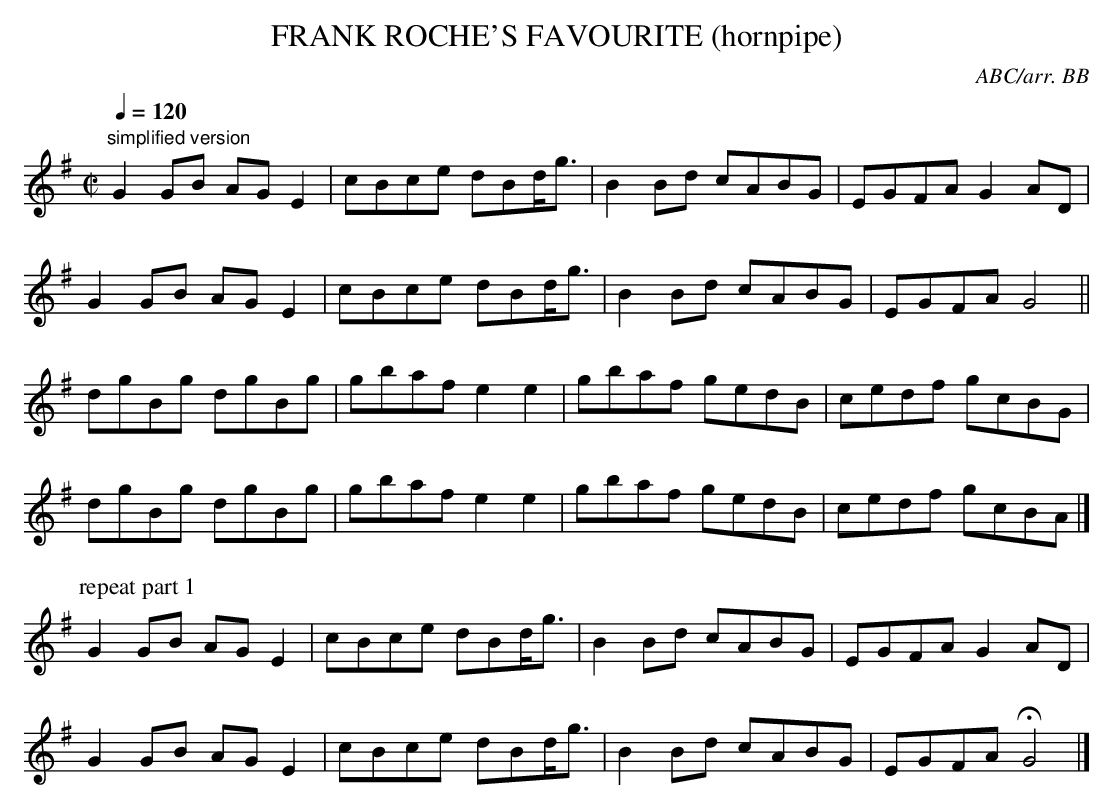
X:1
T:FRANK ROCHE'S FAVOURITE (hornpipe)
C:ABC/arr. BB
Q:1/4=120
M:C|
L:1/8
K:G
"simplified version"
G2 GB AG E2|cBce dBd<g|B2 Bd cABG|EGFA G2AD|
G2 GB AG E2|cBce dBd<g|B2 Bd cABG|EGFA G4||
dgBg dgBg|gbaf e2 e2|gbaf gedB|cedf gcBG|
dgBg dgBg|gbaf e2 e2|gbaf gedB|cedf gcBA|]
P:repeat part 1
G2 GB AG E2|cBce dBd<g|B2 Bd cABG|EGFA G2AD|
G2 GB AG E2|cBce dBd<g|B2 Bd cABG|EGFA HG4|]
